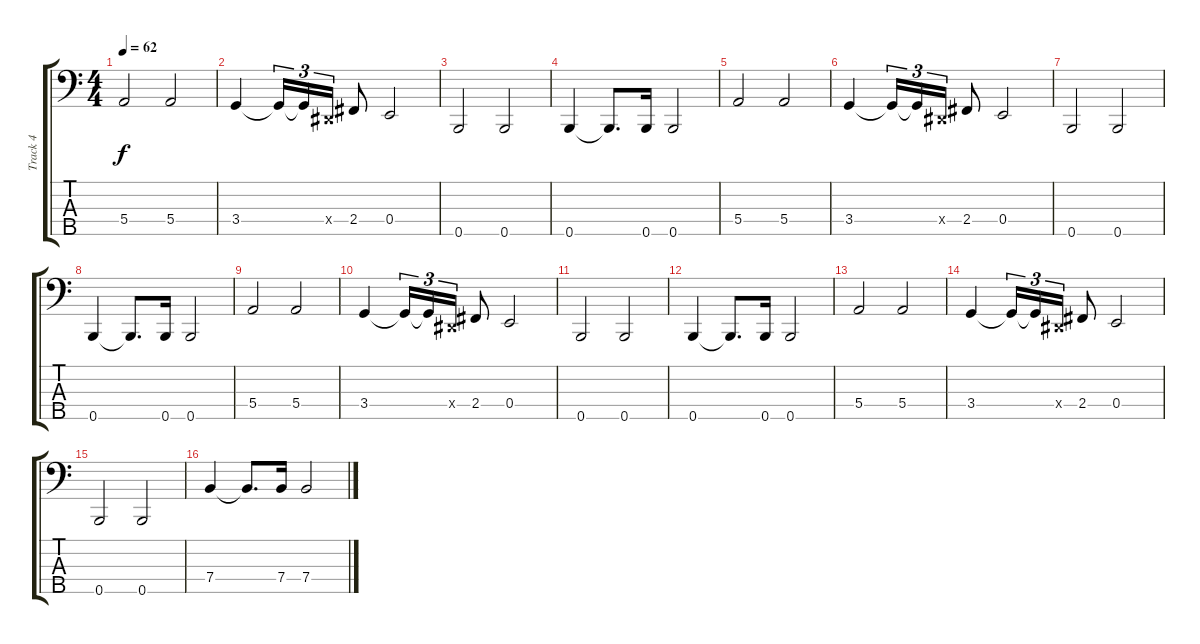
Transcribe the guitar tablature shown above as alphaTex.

\track ("Track 4" "Track 4") {instrument electricbassfinger}
\staff {score tabs}
\tuning (G2 D2 A1 E1 B0) {hide}
\ts (4 4)
\tempo 62
\clef f4
\ks c
5.4.2{dy f} 5.4.2 |
3.4.4 3.4{t}.16{tu (3 2)} 3.4{t}.16{tu (3 2)} -1.4{x}.16{tu (3 2)} 2.4.8 0.4.2 |
0.5.2 0.5.2 |
0.5.4 0.5{t}.8{d} 0.5.16 0.5.2 |
5.4.2 5.4.2 |
3.4.4 3.4{t}.16{tu (3 2)} 3.4{t}.16{tu (3 2)} -1.4{x}.16{tu (3 2)} 2.4.8 0.4.2 |
0.5.2 0.5.2 |
0.5.4 0.5{t}.8{d} 0.5.16 0.5.2 |
5.4.2 5.4.2 |
3.4.4 3.4{t}.16{tu (3 2)} 3.4{t}.16{tu (3 2)} -1.4{x}.16{tu (3 2)} 2.4.8 0.4.2 |
0.5.2 0.5.2 |
0.5.4 0.5{t}.8{d} 0.5.16 0.5.2 |
5.4.2 5.4.2 |
3.4.4 3.4{t}.16{tu (3 2)} 3.4{t}.16{tu (3 2)} -1.4{x}.16{tu (3 2)} 2.4.8 0.4.2 |
0.5.2 0.5.2 |
7.4.4 7.4{t}.8{d} 7.4.16 7.4.2
